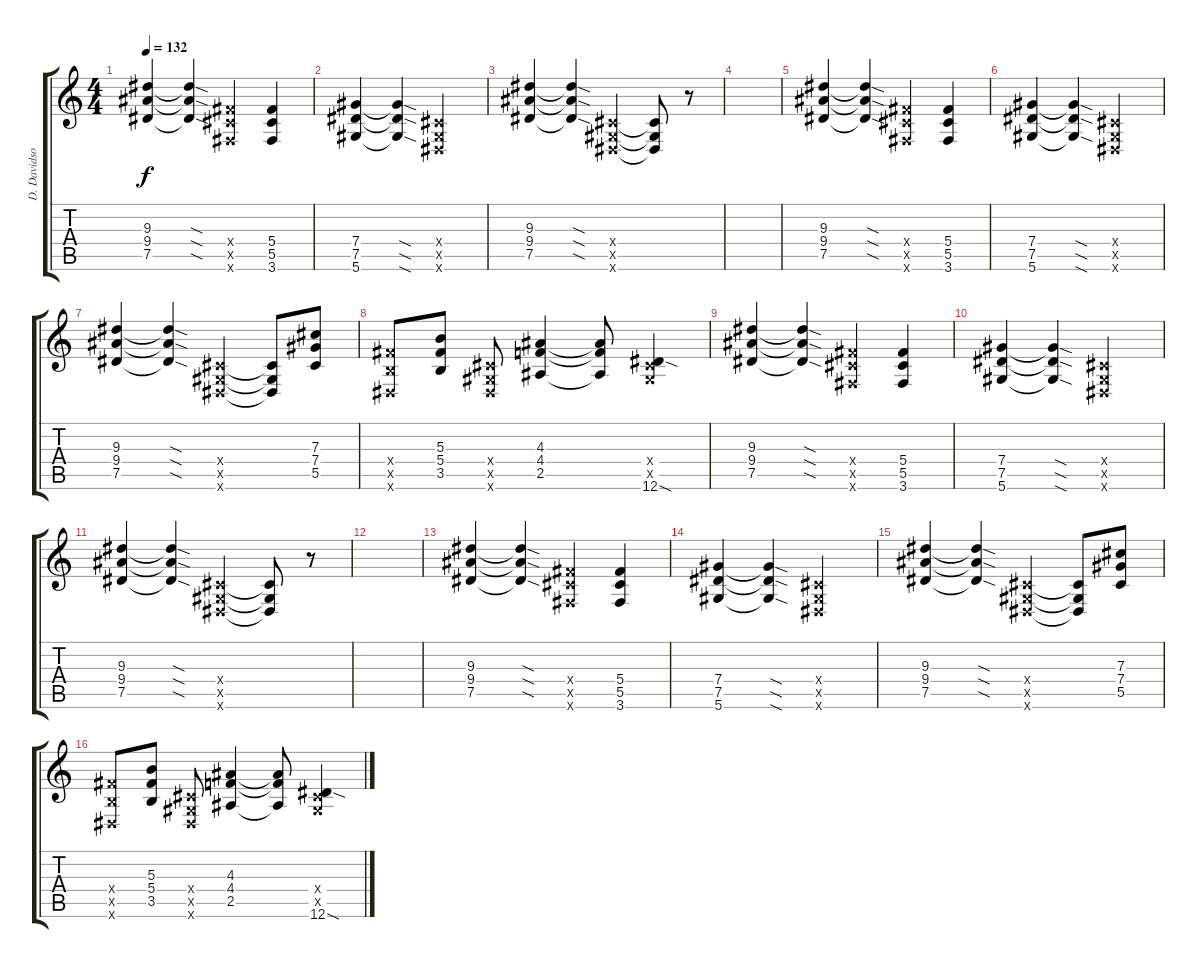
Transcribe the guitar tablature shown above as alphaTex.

\track ("D. Davidson" "D. Davidso") {instrument overdrivenguitar}
\staff {score tabs}
\tuning (Eb4 Bb3 Gb3 Db3 Ab2 Eb2) {hide}
\ts (4 4)
\tempo 132
\clef g2
\ks c
(9.3 9.4 7.5).4{dy f} (9.3{sod t} 9.4{sod t} 7.5{sod t}).4 (5.4{x} 5.5{x} 3.6{x}).4 (5.4 5.5 3.6).4 |
(7.4 7.5 5.6).4 (7.4{sod t} 7.5{sod t} 5.6{sod t}).4 (0.4{x} 0.5{x} 0.6{x}).2 |
(9.3 9.4 7.5).4 (9.3{sod t} 9.4{sod t} 7.5{sod t}).4 (0.4{x} 0.5{x} 0.6{x}).4 (0.4{t} 0.5{t} 0.6{t}).8 r.8 |
|
(9.3 9.4 7.5).4 (9.3{sod t} 9.4{sod t} 7.5{sod t}).4 (5.4{x} 5.5{x} 3.6{x}).4 (5.4 5.5 3.6).4 |
(7.4 7.5 5.6).4 (7.4{sod t} 7.5{sod t} 5.6{sod t}).4 (0.4{x} 0.5{x} 0.6{x}).2 |
(9.3 9.4 7.5).4 (9.3{sod t} 9.4{sod t} 7.5{sod t}).4 (0.4{x} 0.5{x} 0.6{x}).4 (0.4{t} 0.5{t} 0.6{t}).8 (7.3 7.4 5.5).8 |
(5.4{x} 3.5{x} 0.6{x}).8 (5.3 5.4 3.5).8 (0.4{x} 0.5{x} 0.6{x}).8 (4.3 4.4 2.5).4 (4.3{t} 4.4{t} 2.5{t}).8 (0.4{x} 0.5{x} 12.6{sod}).4 |
(9.3 9.4 7.5).4 (9.3{sod t} 9.4{sod t} 7.5{sod t}).4 (5.4{x} 5.5{x} 3.6{x}).4 (5.4 5.5 3.6).4 |
(7.4 7.5 5.6).4 (7.4{sod t} 7.5{sod t} 5.6{sod t}).4 (0.4{x} 0.5{x} 0.6{x}).2 |
(9.3 9.4 7.5).4 (9.3{sod t} 9.4{sod t} 7.5{sod t}).4 (0.4{x} 0.5{x} 0.6{x}).4 (0.4{t} 0.5{t} 0.6{t}).8 r.8 |
|
(9.3 9.4 7.5).4 (9.3{sod t} 9.4{sod t} 7.5{sod t}).4 (5.4{x} 5.5{x} 3.6{x}).4 (5.4 5.5 3.6).4 |
(7.4 7.5 5.6).4 (7.4{sod t} 7.5{sod t} 5.6{sod t}).4 (0.4{x} 0.5{x} 0.6{x}).2 |
(9.3 9.4 7.5).4 (9.3{sod t} 9.4{sod t} 7.5{sod t}).4 (0.4{x} 0.5{x} 0.6{x}).4 (0.4{t} 0.5{t} 0.6{t}).8 (7.3 7.4 5.5).8 |
(5.4{x} 3.5{x} 0.6{x}).8 (5.3 5.4 3.5).8 (0.4{x} 0.5{x} 0.6{x}).8 (4.3 4.4 2.5).4 (4.3{t} 4.4{t} 2.5{t}).8 (0.4{x} 0.5{x} 12.6{sod}).4
